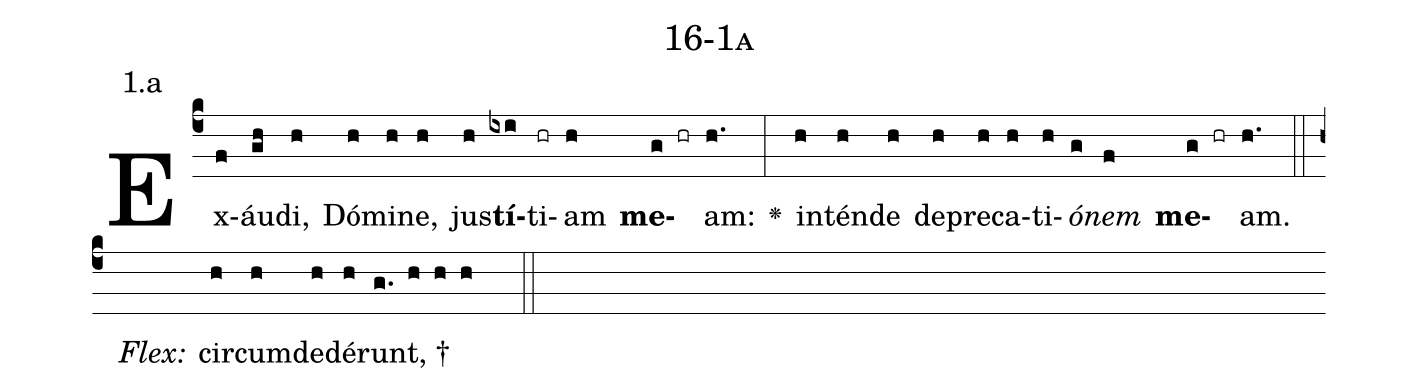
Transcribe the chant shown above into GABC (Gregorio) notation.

name: 16-1a;
annotation: 1.a;
%%
(c4)Ex(f)áu(gh)di,(h) Dó(h)mi(h)ne,(h) jus(h)<b>tí</b>(ixi)ti(hr)am(h) <b>me</b>(g hr)am:(h.) <v>\greheightstar</v>(:) in(h)tén(h)de(h) de(h)pre(h)ca(h)ti(h)<i>ó</i>(g)<i>nem</i>(f) <b>me</b>(g hr)am.(h.) (::)
<i>Flex:</i>()  cir(h)cum(h)de(h)dé(h)runt, †(g. h h h  ::)

%E(h) u(h) o(g) u(f) a(g) e.(h.) (::)
